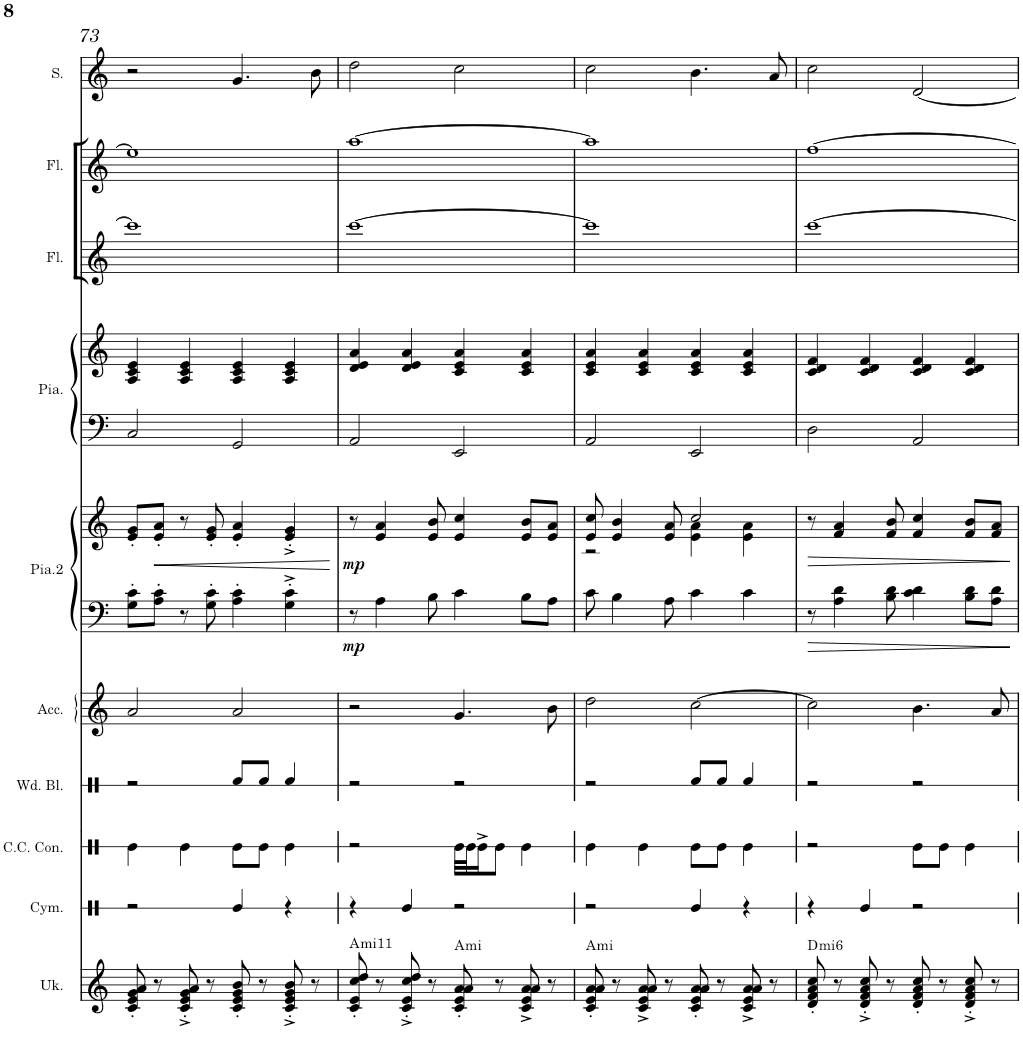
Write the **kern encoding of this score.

**kern	**harte	**kern	**kern	**kern	**dynam	**kern	**kern	**kern	**kern	**kern
*part7	*part7	*part6	*part5	*part5	*part5	*part4	*part4	*part3	*part2	*part1
*staff9	*	*staff8	*staff7	*staff6	*staff6/7	*staff5	*staff4	*staff3	*staff2	*staff1
*I"Ukulélé	*	*I"Accordéon	*I"Piano2	*	*	*I"Piano	*	*I"Flûte	*I"Flûte	*I"Soprano
*I'Uk.	*	*I'Acc.	*I'Pia.2	*	*	*I'Pia.	*	*I'Fl.	*I'Fl.	*I'S.
!!LO:PB:g=z
*clefG2	*	*clefG2	*clefF4	*clefG2	*	*clefF4	*clefG2	*clefG2	*clefG2	*clefG2
*k[]	*	*k[]	*k[]	*k[]	*	*k[]	*k[]	*k[]	*k[]	*k[]
*M2/2	*	*M2/2	*M2/2	*M2/2	*	*M2/2	*M2/2	*M2/2	*M2/2	*M2/2
*met(c|)	*	*met(c|)	*met(c|)	*met(c|)	*	*met(c|)	*met(c|)	*met(c|)	*met(c|)	*met(c|)
=73	=73	=73	=73	=73	=73	=73	=73	=73	=73	=73
*	*	*	*	*	*	*	*^	*	*	*
8c/' 8e/' 8g/' 8a/'	.	2a/	8G\' 8c\'L	8e/' 8g/'L	.	2C/	1ryy	4A/ 4c/ 4e/	1ccc]	1ee]	2r
!	!	!	!	!	!LO:HP:b	!	!	!	!	!	!
8r	.	.	8A\' 8c\'J	8e/' 8a/'J	<	.	.	.	.	.	.
8c/'^ 8e/'^ 8g/'^ 8a/'^	.	.	8r	8r	.	.	.	4A/ 4c/ 4e/	.	.	.
8r	.	.	8G\' 8c\'	8e/' 8g/'	.	.	.	.	.	.	.
8c/' 8e/' 8g/' 8b/'	.	2a/	4A\' 4c\'	4e/' 4a/'	.	2GG/	.	4A/ 4c/ 4e/	.	.	4.g/
8r	.	.	.	.	.	.	.	.	.	.	.
8c/'^ 8e/'^ 8g/'^ 8b/'^	.	.	4G\'^ 4c\'^	4e/'^ 4g/'^	.	.	.	4A/ 4c/ 4e/	.	.	.
8r	.	.	.	.	.	.	.	.	.	.	8b\
*	*	*	*	*	*	*	*v	*v	*	*	*
.	.	.	.	.	[	.	.	.	.	.
=74	=74	=74	=74	=74	=74	=74	=74	=74	=74	=74
!	!	!	!	!	!LO:DY:b=2	!	!	!	!	!
!	!LO:H:kt=mi11	!	!	!	!LO:DY:n=1:b	!	!	!	!	!
8c/' 8e/' 8cc/' 8dd/'	A:min9(11)	2r	8r	8r	mp mp	2AA/	4d/ 4e/ 4a/	[1ccc	[1aa	2dd\
8r	.	.	4A\	4e/ 4a/	.	.	.	.	.	.
8c/'^ 8e/'^ 8cc/'^ 8dd/'^	.	.	.	.	.	.	4d/ 4e/ 4a/	.	.	.
8r	.	.	8B\	8e/ 8b/	.	.	.	.	.	.
!	!LO:H:kt=mi	!	!	!	!	!	!	!	!	!
8c/' 8e/' 8a/' 8a/'	A:min	4.g/	4c\	4e/ 4cc/	.	2EE/	4c/ 4e/ 4a/	.	.	2cc\
8r	.	.	.	.	.	.	.	.	.	.
8c/^ 8e/^ 8a/^ 8a/^	.	.	8B\L	8e/ 8b/L	.	.	4c/ 4e/ 4a/	.	.	.
8r	.	8b\	8A\J	8e/ 8a/J	.	.	.	.	.	.
=75	=75	=75	=75	=75	=75	=75	=75	=75	=75	=75
*	*	*	*	*^	*	*	*	*	*	*
!	!LO:H:kt=mi	!	!	!	!	!	!	!	!	!	!
8c/' 8e/' 8a/' 8a/'	A:min	2dd\	8c\	8e/ 8cc/	2r	.	2AA/	4c/ 4e/ 4a/	1ccc]	1aa]	2cc\
8r	.	.	4B\	4e/ 4b/	.	.	.	.	.	.	.
8c/^ 8e/^ 8a/^ 8a/^	.	.	.	.	.	.	.	4c/ 4e/ 4a/	.	.	.
8r	.	.	8A\	8e/ 8a/	.	.	.	.	.	.	.
8c/' 8e/' 8a/' 8a/'	.	[2cc\	4c\	2cc/	4e\ 4a\	.	2EE/	4c/ 4e/ 4a/	.	.	4.b\
8r	.	.	.	.	.	.	.	.	.	.	.
8c/^ 8e/^ 8a/^ 8a/^	.	.	4c\	.	4e\ 4a\	.	.	4c/ 4e/ 4a/	.	.	.
8r	.	.	.	.	.	.	.	.	.	.	8a/
*	*	*	*	*v	*v	*	*	*	*	*	*
=76	=76	=76	=76	=76	=76	=76	=76	=76	=76	=76
!	!LO:H:kt=mi6	!	!	!	!LO:HP:b	!	!	!	!	!
*	*	*	*	*	*	*	*^	*	*	*
8d/' 8f/' 8a/' 8cc/'	D:min6	2cc\]	8r	8r	>	2D\	1ryy	4c/ 4d/ 4f/	[1ccc	[1ff	2cc\
8r	.	.	4A\ 4d\	4f/ 4a/	.	.	.	.	.	.	.
8d/'^ 8f/'^ 8a/'^ 8cc/'^	.	.	.	.	.	.	.	4c/ 4d/ 4f/	.	.	.
8r	.	.	8B\ 8d\	8f/ 8b/	.	.	.	.	.	.	.
8d/' 8f/' 8a/' 8cc/'	.	4.b\	4c\ 4d\	4f/ 4cc/	.	2AA/	.	4c/ 4d/ 4f/	.	.	[2d/
8r	.	.	.	.	.	.	.	.	.	.	.
8d/'^ 8f/'^ 8a/'^ 8cc/'^	.	.	8B\ 8d\L	8f/ 8b/L	.	.	.	4c/ 4d/ 4f/	.	.	.
8r	.	8a/	8A\ 8d\J	8f/ 8a/J	.	.	.	.	.	.	.
*	*	*	*	*	*	*	*v	*v	*	*	*
.	.	.	.	.	]	.	.	.	.	.
=	=	=	=	=	=	=	=	=	=	=
*-	*-	*-	*-	*-	*-	*-	*-	*-	*-	*-
